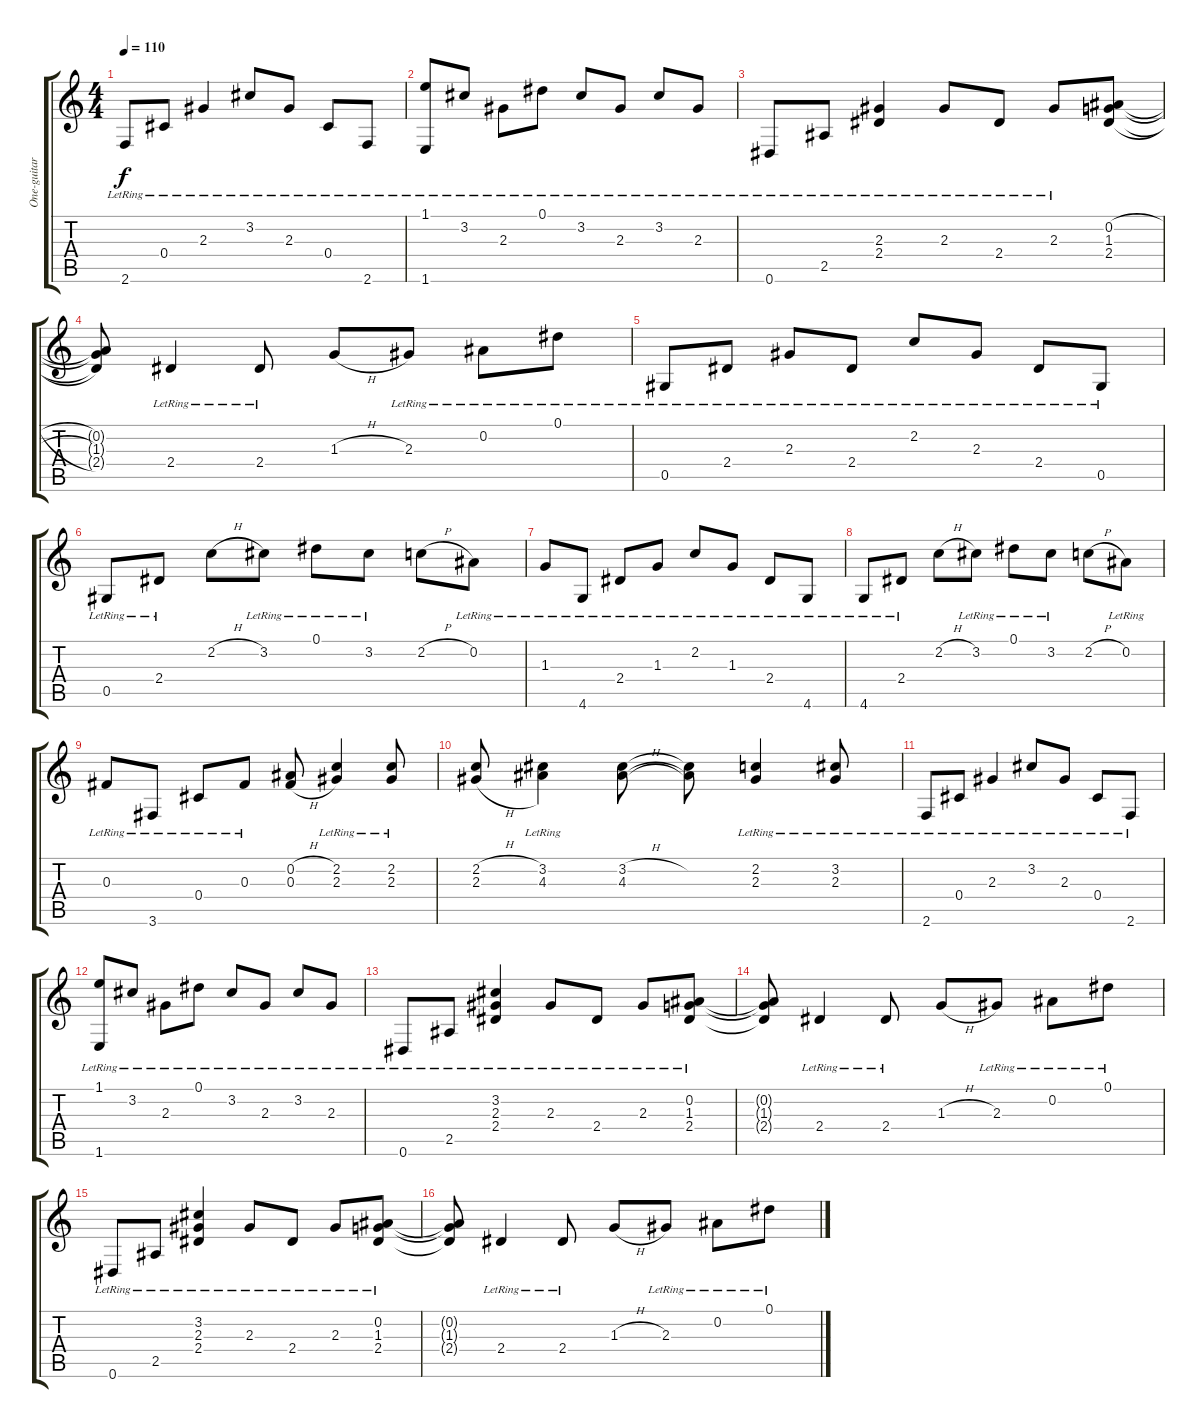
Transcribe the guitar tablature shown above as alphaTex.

\track ("One-guitar arrangement" "One-guitar") {instrument electricguitarclean}
\staff {score tabs}
\tuning (Eb4 Bb3 Gb3 Db3 Ab2 Eb2) {hide}
\ts (4 4)
\tempo 110
\clef g2
\ks c
2.6{lr}.8{dy f} 0.4{lr}.8 2.3{lr}.4 3.2{lr}.8 2.3{lr}.8 0.4{lr}.8 2.6{lr}.8 |
(1.1{lr} 1.6{lr}).8 3.2{lr}.8 2.3{lr}.8 0.1{lr}.8 3.2{lr}.8 2.3{lr}.8 3.2{lr}.8 2.3{lr}.8 |
0.6{lr}.8 2.5{lr}.8 (2.3{lr} 2.4{lr}).4 2.3{lr}.8 2.4{lr}.8 2.3{lr}.8 (0.2{h} 1.3{h} 2.4{h}).8 |
(0.2{t} 1.3{t} 2.4{t}).8 2.4{lr}.4 2.4{lr}.8 1.3{h}.8 2.3{lr}.8 0.2{lr}.8 0.1{lr}.8 |
0.5{lr}.8 2.4{lr}.8 2.3{lr}.8 2.4{lr}.8 2.2{lr}.8 2.3{lr}.8 2.4{lr}.8 0.5{lr}.8 |
0.5{lr}.8 2.4{lr}.8 2.2{h}.8 3.2{lr}.8 0.1{lr}.8 3.2{lr}.8 2.2{h}.8 0.2{lr}.8 |
1.3{lr}.8 4.6{lr}.8 2.4{lr}.8 1.3{lr}.8 2.2{lr}.8 1.3{lr}.8 2.4{lr}.8 4.6{lr}.8 |
4.6{lr}.8 2.4{lr}.8 2.2{h}.8 3.2{lr}.8 0.1{lr}.8 3.2{lr}.8 2.2{h}.8 0.2{lr}.8 |
0.3{lr}.8 3.6{lr}.8 0.4{lr}.8 0.3{lr}.8 (0.2{h} 0.3{h}).8 (2.2{lr} 2.3{lr}).4 (2.2{lr} 2.3{lr}).8 |
(2.2{h} 2.3{h}).8 (3.2{lr} 4.3{lr}).4 (3.2{h} 4.3{h}).8 (3.2{t} 4.3{t}).8 (2.2{lr} 2.3{lr}).4 (3.2{lr} 2.3{lr}).8 |
2.6{lr}.8 0.4{lr}.8 2.3{lr}.4 3.2{lr}.8 2.3{lr}.8 0.4{lr}.8 2.6{lr}.8 |
(1.1{lr} 1.6{lr}).8 3.2{lr}.8 2.3{lr}.8 0.1{lr}.8 3.2{lr}.8 2.3{lr}.8 3.2{lr}.8 2.3{lr}.8 |
0.6{lr}.8 2.5{lr}.8 (3.2{lr} 2.3{lr} 2.4{lr}).4 2.3{lr}.8 2.4{lr}.8 2.3{lr}.8 (0.2{lr} 1.3{lr} 2.4{lr}).8 |
(0.2{t} 1.3{t} 2.4{t}).8 2.4{lr}.4 2.4{lr}.8 1.3{h}.8 2.3{lr}.8 0.2{lr}.8 0.1{lr}.8 |
0.6{lr}.8 2.5{lr}.8 (3.2{lr} 2.3{lr} 2.4{lr}).4 2.3{lr}.8 2.4{lr}.8 2.3{lr}.8 (0.2{lr} 1.3{lr} 2.4{lr}).8 |
(0.2{t} 1.3{t} 2.4{t}).8 2.4{lr}.4 2.4{lr}.8 1.3{h}.8 2.3{lr}.8 0.2{lr}.8 0.1{lr}.8
